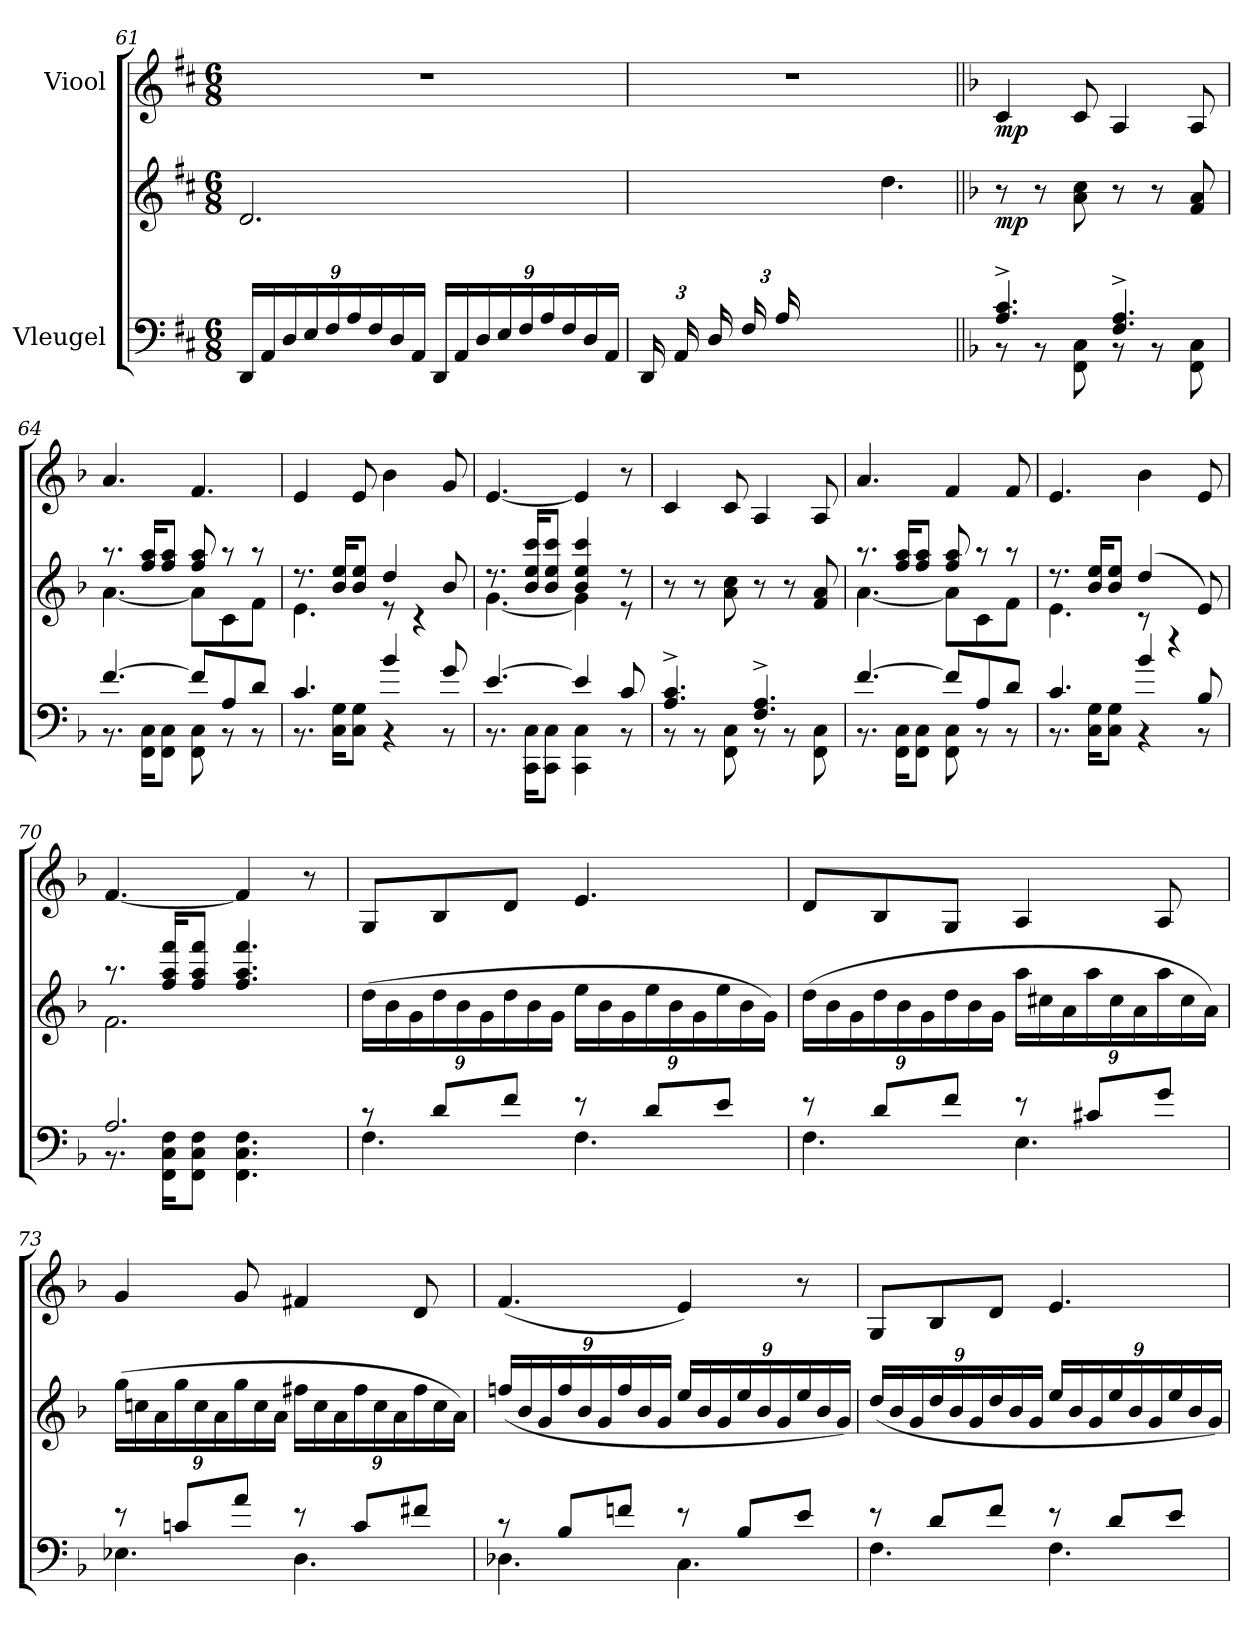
**kern	**kern	**dynam	**kern	**dynam
*part2	*part2	*part2	*part1	*part1
*staff3	*staff2	*staff2/3	*staff1	*staff1
*I"Vleugel	*	*	*I"Viool	*
!!LO:PB:g=z
*clefF4	*clefG2	*	*clefG2	*
*k[f#c#]	*k[f#c#]	*	*k[f#c#]	*
*M6/8	*M6/8	*	*M6/8	*
*Xbrackettup	*	*	*	*
=61	=61	=61	=61	=61
24DD/LL	2.d/	.	2.r	.
24AA/	.	.	.	.
24D/	.	.	.	.
24E/	.	.	.	.
24F#/	.	.	.	.
24A/	.	.	.	.
24F#/	.	.	.	.
24D/	.	.	.	.
24AA/JJ	.	.	.	.
24DD/LL	.	.	.	.
24AA/	.	.	.	.
24D/	.	.	.	.
24E/	.	.	.	.
24F#/	.	.	.	.
24A/	.	.	.	.
24F#/	.	.	.	.
24D/	.	.	.	.
24AA/JJ	.	.	.	.
=62	=62	=62	=62	=62
*	*^	*	*	*
(24DD/LL	2.ryy	24%5ryy	.	2.r	.
24AA/	.	.	.	.	.
24D/	.	.	.	.	.
24F#/	.	.	.	.	.
24A/	.	.	.	.	.
24%13ryy	.	24d\	.	.	.
*	*	*Xbrackettup	*	*	*
.	.	24f#\	.	.	.
.	.	24a\	.	.	.
.	.	24f#\JJ	.	.	.
.	.	4.dd\)	.	.	.
*	*v	*v	*	*	*
=63||	=63||	=63||	=63||	=63||
*k[b-]	*k[b-]	*	*k[b-]	*
*	*	*	*MM87	*
*^	*^	*	*	*
!	!	!	!	!LO:DY:b	!	!LO:DY:b
*	*	*v	*v	*	*	*
4.A/^ 4.c/^	8r	8r	mp	4c/	mp
.	8r	8r	.	.	.
.	8FF\ 8C\	8a\ 8cc\	.	8c/	.
4.F/^ 4.A/^	8r	8r	.	4A/	.
.	8r	8r	.	.	.
.	8FF\ 8C\	8f/ 8a/	.	8A/	.
!!LO:LB:g=z
=64	=64	=64	=64	=64	=64
*	*	*^	*	*	*
[4.f/	8.r	8.r	[4.a\	.	4.a/	.
.	16FF\ 16C\KL	16ff/ 16aa/KL	.	.	.	.
.	8FF\ 8C\J	8ff/ 8aa/J	.	.	.	.
8f/L]	8FF\ 8C\	8ff/ 8aa/	8a\L]	.	4.f/	.
8A/	8r	8r	8c\	.	.	.
8d/J	8r	8r	8f\J	.	.	.
=65	=65	=65	=65	=65	=65	=65
4.c/	8.r	8.r	4.e\	.	4e/	.
.	16C\ 16G\KL	16b-/ 16ee/KL	.	.	.	.
.	8C\ 8G\J	8b-/ 8ee/J	.	.	8e/	.
4b-/	4r	4dd/	8r	.	4b-\	.
.	.	.	4r	.	.	.
8g/	8r	8b-/	.	.	8g/	.
=66	=66	=66	=66	=66	=66	=66
[4.e/	8.r	8.r	[4.g\	.	[4.e/	.
.	16CC\ 16C\KL	16b-/ 16ee/ 16ccc/KL	.	.	.	.
.	8CC\ 8C\J	8b-/ 8ee/ 8ccc/J	.	.	.	.
4e/]	4CC\ 4C\	4b-/ 4ee/ 4ccc/	4g\]	.	4e/]	.
8c/	8r	8r	8r	.	8r	.
*	*	*v	*v	*	*	*
=67	=67	=67	=67	=67	=67
4.A/^ 4.c/^	8r	8r	.	4c/	.
.	8r	8r	.	.	.
.	8FF\ 8C\	8a\ 8cc\	.	8c/	.
4.F/^ 4.A/^	8r	8r	.	4A/	.
.	8r	8r	.	.	.
.	8FF\ 8C\	8f/ 8a/	.	8A/	.
!!LO:LB:g=z
=68	=68	=68	=68	=68	=68
*	*	*^	*	*	*
[4.f/	8.r	8.r	[4.a\	.	4.a/	.
.	16FF\ 16C\KL	16ff/ 16aa/KL	.	.	.	.
.	8FF\ 8C\J	8ff/ 8aa/J	.	.	.	.
8f/L]	8FF\ 8C\	8ff/ 8aa/	8a\L]	.	4f/	.
8A/	8r	8r	8c\	.	.	.
8d/J	8r	8r	8f\J	.	8f/	.
=69	=69	=69	=69	=69	=69	=69
4.c/	8.r	8.r	4.e\	.	4.e/	.
.	16C\ 16G\KL	16b-/ 16ee/KL	.	.	.	.
.	8C\ 8G\J	8b-/ 8ee/J	.	.	.	.
4b-/	4r	(4dd/	8r	.	4b-\	.
.	.	.	4r	.	.	.
8B-/	8r	8e/)	.	.	8e/	.
=70	=70	=70	=70	=70	=70	=70
2.A/	8.r	8.r	2.f\	.	[4.f/	.
.	16FF\ 16C\ 16F\KL	16ff/ 16aa/ 16fff/KL	.	.	.	.
.	8FF\ 8C\ 8F\J	8ff/ 8aa/ 8fff/J	.	.	.	.
.	4.FF\ 4.C\ 4.F\	4.ff/ 4.aa/ 4.fff/	.	.	4f/]	.
.	.	.	.	.	8r	.
*	*	*v	*v	*	*	*
=71	=71	=71	=71	=71	=71
*	*	*	*	*MM99	*
8r	4.F\	(>24dd\LL	.	8G/L	.
.	.	24b-\	.	.	.
.	.	24g\	.	.	.
8d/L	.	24dd\	.	8B-/	.
.	.	24b-\	.	.	.
.	.	24g\	.	.	.
8f/J	.	24dd\	.	8d/J	.
.	.	24b-\	.	.	.
.	.	24g\JJ	.	.	.
8r	4.F\	24ee\LL	.	4.e/	.
.	.	24b-\	.	.	.
.	.	24g\	.	.	.
8d/L	.	24ee\	.	.	.
.	.	24b-\	.	.	.
.	.	24g\	.	.	.
8e/J	.	24ee\	.	.	.
.	.	24b-\	.	.	.
.	.	24g\JJ)	.	.	.
!!LO:PB:g=z
=72	=72	=72	=72	=72	=72
8r	4.F\	(>24dd\LL	.	8d/L	.
.	.	24b-\	.	.	.
.	.	24g\	.	.	.
8d/L	.	24dd\	.	8B-/	.
.	.	24b-\	.	.	.
.	.	24g\	.	.	.
8f/J	.	24dd\	.	8G/J	.
.	.	24b-\	.	.	.
.	.	24g\JJ	.	.	.
8r	4.E\	24aa\LL	.	4A/	.
.	.	24cc#X\	.	.	.
.	.	24a\	.	.	.
8c#X/L	.	24aa\	.	.	.
.	.	24cc#\	.	.	.
.	.	24a\	.	.	.
8g/J	.	24aa\	.	8A/	.
.	.	24cc#\	.	.	.
.	.	24a\JJ)	.	.	.
=73	=73	=73	=73	=73	=73
8r	4.E-X\	(>24gg\LL	.	4g/	.
.	.	24ccn\	.	.	.
.	.	24a\	.	.	.
8cn/L	.	24gg\	.	.	.
.	.	24cc\	.	.	.
.	.	24a\	.	.	.
8a/J	.	24gg\	.	8g/	.
.	.	24cc\	.	.	.
.	.	24a\JJ	.	.	.
8r	4.D\	24ff#X\LL	.	4f#X/	.
.	.	24cc\	.	.	.
.	.	24a\	.	.	.
8c/L	.	24ff#\	.	.	.
.	.	24cc\	.	.	.
.	.	24a\	.	.	.
8f#X/J	.	24ff#\	.	8d/	.
.	.	24cc\	.	.	.
.	.	24a\JJ)	.	.	.
!!LO:LB:g=z
=74	=74	=74	=74	=74	=74
8r	4.D-X\	(24ffn/LL	.	(4.f/	.
.	.	24b-/	.	.	.
.	.	24g/	.	.	.
8B-/L	.	24ff/	.	.	.
.	.	24b-/	.	.	.
.	.	24g/	.	.	.
8fn/J	.	24ff/	.	.	.
.	.	24b-/	.	.	.
.	.	24g/JJ	.	.	.
8r	4.C\	24ee/LL	.	4e/)	.
.	.	24b-/	.	.	.
.	.	24g/	.	.	.
8B-/L	.	24ee/	.	.	.
.	.	24b-/	.	.	.
.	.	24g/	.	.	.
8e/J	.	24ee/	.	8r	.
.	.	24b-/	.	.	.
.	.	24g/JJ)	.	.	.
=75	=75	=75	=75	=75	=75
8r	4.F\	(24dd/LL	.	8G/L	.
.	.	24b-/	.	.	.
.	.	24g/	.	.	.
8d/L	.	24dd/	.	8B-/	.
.	.	24b-/	.	.	.
.	.	24g/	.	.	.
8f/J	.	24dd/	.	8d/J	.
.	.	24b-/	.	.	.
.	.	24g/JJ	.	.	.
8r	4.F\	24ee/LL	.	4.e/	.
.	.	24b-/	.	.	.
.	.	24g/	.	.	.
8d/L	.	24ee/	.	.	.
.	.	24b-/	.	.	.
.	.	24g/	.	.	.
8e/J	.	24ee/	.	.	.
.	.	24b-/	.	.	.
.	.	24g/JJ)	.	.	.
*v	*v	*	*	*	*
=	=	=	=	=
*-	*-	*-	*-	*-
